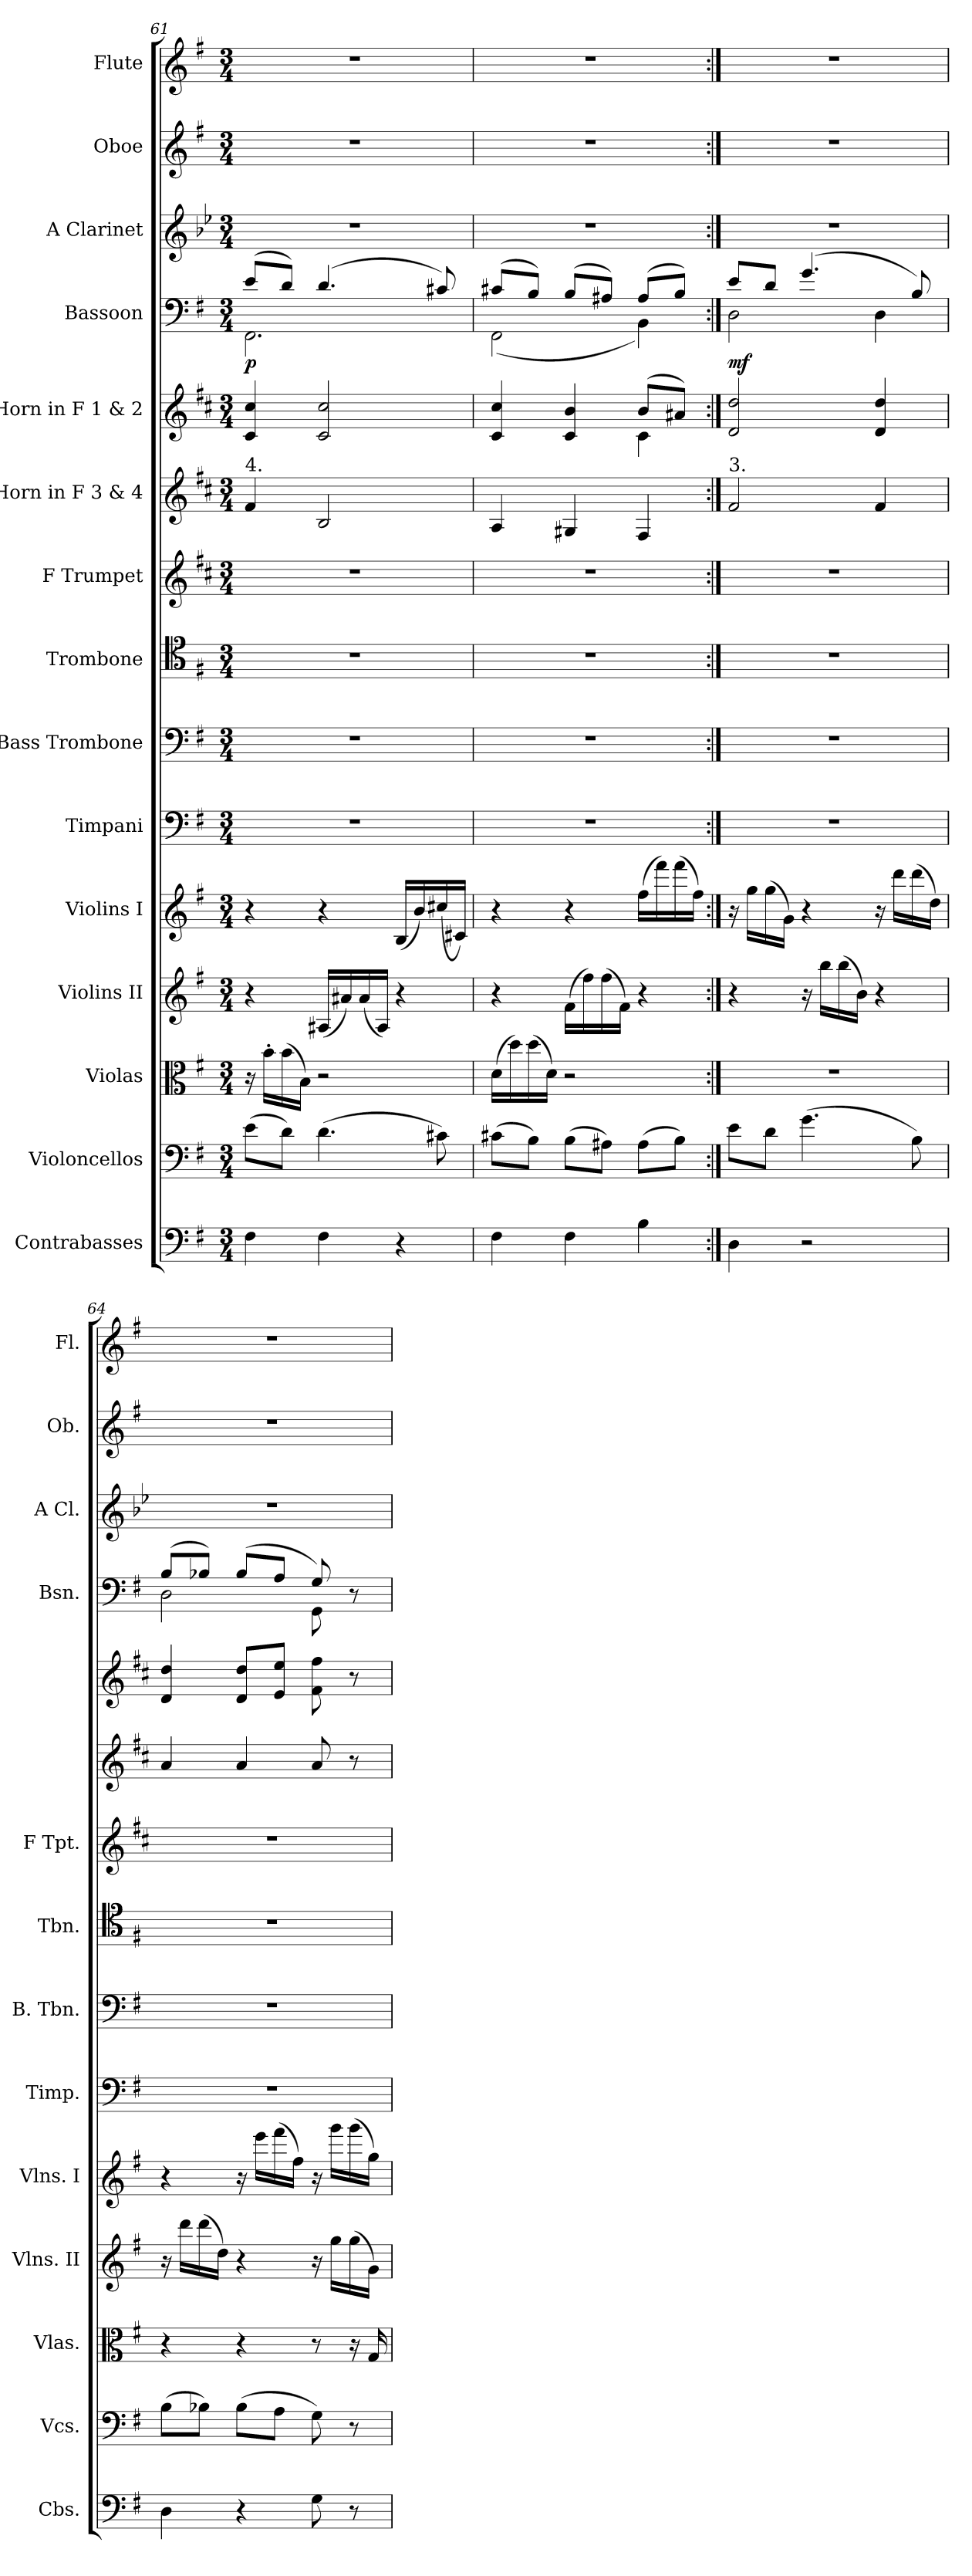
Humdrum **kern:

**kern	**kern	**kern	**kern	**kern	**kern	**kern	**kern	**kern	**kern	**kern	**kern	**dynam	**kern	**kern	**kern
*part15	*part14	*part13	*part12	*part11	*part10	*part9	*part8	*part7	*part6	*part5	*part4	*part4	*part3	*part2	*part1
*staff15	*staff14	*staff13	*staff12	*staff11	*staff10	*staff9	*staff8	*staff7	*staff6	*staff5	*staff4	*staff4	*staff3	*staff2	*staff1
*I"Contrabasses	*I"Violoncellos	*I"Violas	*I"Violins II	*I"Violins I	*I"Timpani	*I"Bass Trombone	*I"Trombone	*I"F Trumpet	*I"Horn in F 3 &amp; 4	*I"Horn in F 1 &amp; 2	*I"Bassoon	*	*I"A Clarinet	*I"Oboe	*I"Flute
*I'Cbs.	*I'Vcs.	*I'Vlas.	*I'Vlns. II	*I'Vlns. I	*I'Timp.	*I'B. Tbn.	*I'Tbn.	*I'F Tpt.	*	*	*I'Bsn.	*	*I'A Cl.	*I'Ob.	*I'Fl.
*clefF4	*clefF4	*clefC3	*clefG2	*clefG2	*clefF4	*clefF4	*clefC4	*clefG2	*clefG2	*clefG2	*clefF4	*	*clefG2	*clefG2	*clefG2
*ITrd7c12	*	*	*	*	*	*	*	*ITrd-3c-5	*ITrd4c7	*ITrd4c7	*	*	*ITrd2c3	*	*
*k[f#]	*k[f#]	*k[f#]	*k[f#]	*k[f#]	*k[f#]	*k[f#]	*k[f#]	*k[f#]	*k[f#]	*k[f#]	*k[f#]	*	*k[f#]	*k[f#]	*k[f#]
*M3/4	*M3/4	*M3/4	*M3/4	*M3/4	*M3/4	*M3/4	*M3/4	*M3/4	*M3/4	*M3/4	*M3/4	*	*M3/4	*M3/4	*M3/4
=61	=61	=61	=61	=61	=61	=61	=61	=61	=61	=61	=61	=61	=61	=61	=61
*	*	*	*	*	*	*	*	*	*	*	*^	*	*	*	*
!	!	!	!	!	!	!	!	!	!LO:TX:a:t=4.	!	!	!	!	!	!	!
!	!	!	!	!	!	!	!	!	!	!	!	!	!LO:DY:b	!	!	!
4FF#\	(>8e\L	16r	4r	4r	2.r	2.r	2.r	2.r	4B/	4F#/ 4f#/	(>8e/L	2.FF#\	p	2.r	2.r	2.r
.	.	16b'\LL	.	.	.	.	.	.	.	.	.	.	.	.	.	.
.	8d\J)	(>16b\	.	.	.	.	.	.	.	.	8d/J)	.	.	.	.	.
.	.	16B\JJ)	.	.	.	.	.	.	.	.	.	.	.	.	.	.
4FF#\	(>4.d\	2r	(<16A#X/LL	4r	.	.	.	.	2E/	2F#/ 2f#/	(>4.d/	.	.	.	.	.
.	.	.	16a#X/)	.	.	.	.	.	.	.	.	.	.	.	.	.
.	.	.	(<16a#/	.	.	.	.	.	.	.	.	.	.	.	.	.
.	.	.	16A#/JJ)	.	.	.	.	.	.	.	.	.	.	.	.	.
4r	.	.	4r	(<16B/LL	.	.	.	.	.	.	.	.	.	.	.	.
.	.	.	.	16b/)	.	.	.	.	.	.	.	.	.	.	.	.
.	8c#X\)	.	.	(<16cc#X/	.	.	.	.	.	.	8c#X/)	.	.	.	.	.
.	.	.	.	16c#X/JJ)	.	.	.	.	.	.	.	.	.	.	.	.
!!LO:PB:g=z
=62	=62	=62	=62	=62	=62	=62	=62	=62	=62	=62	=62	=62	=62	=62	=62	=62
*	*	*	*	*	*	*	*	*	*	*^	*	*	*	*	*	*
4FF#\	(>8c#X\L	(>16d\LL	4r	4r	2.r	2.r	2.r	2.r	4D/	4F#/ 4f#/	2ryy	(>8c#X/L	(<2FF#\	.	2.r	2.r	2.r
.	.	16dd\)	.	.	.	.	.	.	.	.	.	.	.	.	.	.	.
.	8B\J)	(>16dd\	.	.	.	.	.	.	.	.	.	8B/J)	.	.	.	.	.
.	.	16d\JJ)	.	.	.	.	.	.	.	.	.	.	.	.	.	.	.
4FF#\	(>8B\L	2r	(>16f#\LL	4r	.	.	.	.	4C#X/	4F#/ 4e/	.	(>8B/L	.	.	.	.	.
.	.	.	16ff#\)	.	.	.	.	.	.	.	.	.	.	.	.	.	.
.	8A#X\J)	.	(>16ff#\	.	.	.	.	.	.	.	.	8A#X/J)	.	.	.	.	.
.	.	.	16f#\JJ)	.	.	.	.	.	.	.	.	.	.	.	.	.	.
4BB\	(>8A#\L	.	4r	(>16ff#\LL	.	.	.	.	4BB/	(>8e/L	4F#\	(>8A#/L	4BB\)	.	.	.	.
.	.	.	.	16fff#\)	.	.	.	.	.	.	.	.	.	.	.	.	.
.	8B\J)	.	.	(>16fff#\	.	.	.	.	.	8d#X/J)	.	8B/J)	.	.	.	.	.
.	.	.	.	16ff#\JJ)	.	.	.	.	.	.	.	.	.	.	.	.	.
*	*	*	*	*	*	*	*	*	*	*v	*v	*	*	*	*	*	*
=63:|!	=63:|!	=63:|!	=63:|!	=63:|!	=63:|!	=63:|!	=63:|!	=63:|!	=63:|!	=63:|!	=63:|!	=63:|!	=63:|!	=63:|!	=63:|!	=63:|!
!	!	!	!	!	!	!	!	!	!LO:TX:a:t=3.	!	!	!	!	!	!	!
!	!	!	!	!	!	!	!	!	!	!	!	!	!LO:DY:b	!	!	!
4DD\	8e\L	2.r	4r	16r	2.r	2.r	2.r	2.r	2B/	2G/ 2g/	8e/L	2D\	mf	2.r	2.r	2.r
.	.	.	.	16gg\LL	.	.	.	.	.	.	.	.	.	.	.	.
.	8d\J	.	.	(>16gg\	.	.	.	.	.	.	8d/J	.	.	.	.	.
.	.	.	.	16g\JJ)	.	.	.	.	.	.	.	.	.	.	.	.
2r	(>4.g\	.	16r	4r	.	.	.	.	.	.	(>4.g/	.	.	.	.	.
.	.	.	16bb\LL	.	.	.	.	.	.	.	.	.	.	.	.	.
.	.	.	(>16bb\	.	.	.	.	.	.	.	.	.	.	.	.	.
.	.	.	16b\JJ)	.	.	.	.	.	.	.	.	.	.	.	.	.
.	.	.	4r	16r	.	.	.	.	4B/	4G/ 4g/	.	4D\	.	.	.	.
.	.	.	.	16ddd\LL	.	.	.	.	.	.	.	.	.	.	.	.
.	8B\)	.	.	(>16ddd\	.	.	.	.	.	.	8B/)	.	.	.	.	.
.	.	.	.	16dd\JJ)	.	.	.	.	.	.	.	.	.	.	.	.
=64	=64	=64	=64	=64	=64	=64	=64	=64	=64	=64	=64	=64	=64	=64	=64	=64
4DD\	(>8B\L	4r	16r	4r	2.r	2.r	2.r	2.r	4d/	4G/ 4g/	(>8B/L	2D\	.	2.r	2.r	2.r
.	.	.	16ddd\LL	.	.	.	.	.	.	.	.	.	.	.	.	.
.	8B-X\J)	.	(>16ddd\	.	.	.	.	.	.	.	8B-X/J)	.	.	.	.	.
.	.	.	16dd\JJ)	.	.	.	.	.	.	.	.	.	.	.	.	.
4r	(>8B-\L	4r	4r	16r	.	.	.	.	4d/	8G/ 8g/L	(>8B-/L	.	.	.	.	.
.	.	.	.	16eee\LL	.	.	.	.	.	.	.	.	.	.	.	.
.	8A\J	.	.	(>16fff#\	.	.	.	.	.	8A/ 8a/J	8A/J	.	.	.	.	.
.	.	.	.	16ff#\JJ)	.	.	.	.	.	.	.	.	.	.	.	.
8GG\	8G\)	8r	16r	16r	.	.	.	.	8d/	8B\ 8b\	8G/)	8GG\	.	.	.	.
.	.	.	16gg\LL	16ggg\LL	.	.	.	.	.	.	.	.	.	.	.	.
8r	8r	16r	(>16gg\	(>16ggg\	.	.	.	.	8r	8r	8r	8ryy	.	.	.	.
.	.	16G/	16g\JJ)	16gg\JJ)	.	.	.	.	.	.	.	.	.	.	.	.
*	*	*	*	*	*	*	*	*	*	*	*v	*v	*	*	*	*
=	=	=	=	=	=	=	=	=	=	=	=	=	=	=	=
*-	*-	*-	*-	*-	*-	*-	*-	*-	*-	*-	*-	*-	*-	*-	*-
